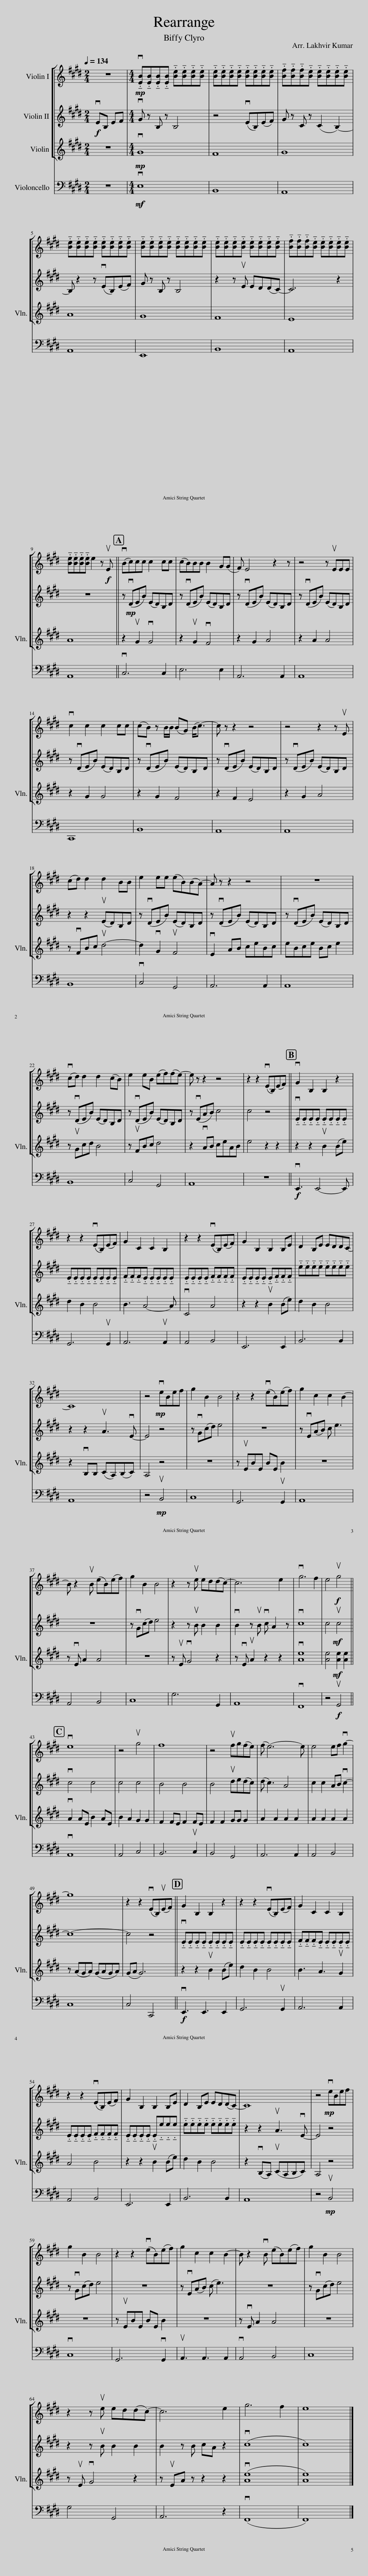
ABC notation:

X:1
%%score [ 1 2 3 ] 4
L:1/8
Q:1/4=134
M:2/4
I:linebreak $
K:E
V:1 treble
V:2 treble
V:3 treble
V:4 bass
V:1
 z4 |[M:4/4]!mp! !tenuto!.v[EB]!tenuto!.[EB]!tenuto!.[EB]!tenuto!.[EB] !tenuto!.[Be]!tenuto!.[Be]!tenuto!.[Be]!tenuto!.[Be] | !tenuto!.[Be]!tenuto!.[Be]!tenuto!.[Be]!tenuto!.[Be] !tenuto!.[Be]!tenuto!.[Be]!tenuto!.[Be]!tenuto!.[Be] | !tenuto!.[Bf]!tenuto!.[Bf]!tenuto!.[Bf]!tenuto!.[Be] !tenuto!.[Be]!tenuto!.[Be]!tenuto!.[Be]!tenuto!.[Be] |$ !tenuto!.[Be]!tenuto!.[Be]!tenuto!.[Be]!tenuto!.[Be] !tenuto!.[Be]!tenuto!.[Be]!tenuto!.[Be]!tenuto!.[Be] | %5
 !tenuto!.[Be]!tenuto!.[Be]!tenuto!.[Be]!tenuto!.[Be] !tenuto!.[Be]!tenuto!.[Be]!tenuto!.[Be]!tenuto!.[Be] | !tenuto!.[Be]!tenuto!.[Be]!tenuto!.[Be]!tenuto!.[Be] !tenuto!.[Be]!tenuto!.[Be]!tenuto!.[Be]!tenuto!.[Be] | !tenuto!.[Bf]!tenuto!.[Bf]!tenuto!.[Bf]!tenuto!.[Be] !tenuto!.[Be]!tenuto!.[Be]!tenuto!.[Be]!tenuto!.[Be] |$ !tenuto!.[Be]!tenuto!.[Be]!tenuto!.[Be]!tenuto!.[Be] e2 z!f! uE || (vBc)cc c2 cc | %10
 (cB)BB B2 G(G | F) E4 z2 z | z4 z uEEE |$ vc2 c2 c2 cc | (cB) z B/B/ (BG) (B<c-) | %15
 c z z2 z4 | z4 z2 z uE |$ (cd) d2 d2 BB | e2 ee (eB)(BA-) | A z z2 z4 | %20
 z8 |$ (vcd) d2 d2 (cB) | e2 eB (ef)(fe-) | e z z2 z4 | z2 z2 (vEB,)(EF) || %25
 vG2 B,2 B,2 z2 |$ z2 z2 (vEB,)(EF) | G2 C2 C2 B,2 | z2 z2 (vEB,)(EF) | G2 B,2 B,2 B,E | %30
 D2 B,E EDDC- |$ C8 | z4!mp! veBef | g2 B2 B4 | z2 z2 (veB)(ef) | %35
 g2 c2 c2 B2- |$ B z2 uB (eB)(ef) | g2 B2 B4 | z2 z ue ed(dc-) | c6 e2 | %40
 vg6 f2 | e4!f! ug4 ||$ ve8 | z4 ug4 | f8 | %45
 z4 ufg(fe) | (f e6-) e | e4 ef vg2- |$ g8 | z2 z2 (vEB,)(uEF) || %50
 G2 B,2 B,2 z2 | z2 z2 (vEB,)(EF) | G2 C2 C2 B,2 |$ z2 z2 (vEB,)(EF) | G2 B,2 B,2 B,E | %55
 D2 B,E ED(DC-) | C8 | z4!mp! veBef |$ g2 B2 B4 | z2 z2 (veB)(ef) | %60
 g2 c2 c2 B2- | B z2 vB (eB)(ef) | g2 B2 B4 |$ z2 z ue ed(dc-) | c6 e2 | %65
 g6 f2 | e8 |] %67
V:2
!f! vEB, EF |[M:4/4] vG z B, z B,4 | z4 (vEB,)(EF) | G z C z (C2 B,2-) |$ B, z2 z (vEB,)(EF) | %5
 G z B, z B,4 | z2 z uE ED(DC-) | C6 z2 |$ z8 || z!mp! (vDEB) (ED)B,D | %10
 z (vDEB) (ED)B,D | z (vDEB) (ED)B,D | z (vDEB) (ED)B,D |$ z (vDEB) (ED)B,D | z (vDEB) (ED)B,D | %15
 z (vDEB) (ED)B,D | z (vDEB) (ED)B,D |$ z2 z2 (uED)B,D | z (vDEB) (ED)B,D | z (vDEB) (ED)B,D | %20
 z (vDEB) (ED)B,D |$ z (vDEB) (ED)B,D | z (vDEB) (ED)B,D | z (vEAB) c4 | c4 z4 || %25
 !tenuto!.vE!tenuto!.E!tenuto!.E!tenuto!.E !tenuto!.E!tenuto!.E!tenuto!.E!tenuto!.E |$ !tenuto!.E!tenuto!.E!tenuto!.E!tenuto!.E !tenuto!.E!tenuto!.E!tenuto!.E!tenuto!.E | !tenuto!.F!tenuto!.F!tenuto!.F!tenuto!.E !tenuto!.E!tenuto!.E!tenuto!.E!tenuto!.E | !tenuto!.E!tenuto!.E!tenuto!.E!tenuto!.E !tenuto!.F!tenuto!.F!tenuto!.F!tenuto!.F | !tenuto!.E!tenuto!.E!tenuto!.E!tenuto!.E !tenuto!.E!tenuto!.F!tenuto!.F!tenuto!.F | %30
 !tenuto!.e!tenuto!.e!tenuto!.e!tenuto!.e !tenuto!.e!tenuto!.e!tenuto!.e!tenuto!.e |$ z2 z2 uA3 vE- | E4 z4 | z vG(cd) e4 | z8 | %35
 z vE(AB) c e3 |$ z8 | z vG(cd) e4 | z2 z uB B2 B2 | vB2 z uB vc A2 z | %40
 vc8 | c4!mf! uc4 ||$ vc4 c4 | c4 c4 | B4 B4 | %45
 B4 ude(dc) | (d c3) A4 | c2 c2 AB vc2- |$ c8- | c4 z4 || %50
 !tenuto!.vE!tenuto!.E!tenuto!.E!tenuto!.E !tenuto!.E!tenuto!.E!tenuto!.E!tenuto!.E | !tenuto!.E!tenuto!.E!tenuto!.E!tenuto!.E !tenuto!.E!tenuto!.E!tenuto!.E!tenuto!.E | !tenuto!.F!tenuto!.F!tenuto!.F!tenuto!.E !tenuto!.E!tenuto!.E!tenuto!.E!tenuto!.E |$ !tenuto!.E!tenuto!.E!tenuto!.E!tenuto!.E !tenuto!.F!tenuto!.F!tenuto!.F!tenuto!.F | !tenuto!.E!tenuto!.E!tenuto!.E!tenuto!.E !tenuto!.E!tenuto!.e!tenuto!.e!tenuto!.e | %55
 !tenuto!.e!tenuto!.e!tenuto!.e!tenuto!.e !tenuto!.e!tenuto!.e!tenuto!.e!tenuto!.e | z2 z2 uA3 vE- | E4 z4 |$ z vG(cd) e4 | z8 | %60
 z vE(AB) (c e3) | z8 | z vG(cd) e4 |$ z2 z uB B2 B2 | B2 z B cA z2 | %65
 (vc8 | c8) |] %67
V:3
 z4 |[M:4/4]!mp! vG8 | F8 | G8 |$ A8 | %5
 G8 | F8 | E8 |$ A8 || z2 uG2 vG4 | %10
 z2 uG2 vF4 | z2 G2 A4 | z2 A2 A4 |$ z2 G2 G4 | z2 G2 F4 | %15
 z2 F2 E4 | z2 G2 A4 |$ z vFBc ud4- | d2 vG2 uF4 | vE2 AB ceBc | %20
 eBce Bc e2 |$ z uGcd B4 | z uFBc d4 | z2 vAB ceAB | e4 z2 z2 || %25
 z2 z2 uB2 (Be) |$ d2 B2 B4 | B3 A4- A | vC4 A4 | z2 z2 uB2 (Be) | %30
 d2 B2 B4 |$ z2 vB,B, (CA,)(B,C) | A,4 z4 | z8 | z uEBE BE B2 | %35
 z8 |$ z vE A2 A4 | z8 | z uE vG4 z2 | z vE uA2 z2 z2 | %40
 v[Ae]8 | [Ae]4!mf! [Ae]2 [Ae]2 ||$ vA2 AE B2 AE | B2 A2 G2 G2 | F2 FE F2 FE | %45
 F2 F2 GG G2 | A2 A2 A2 A2 | A2 A2 A2 A2 |$ z (AGA) (GAGA) | (GA G6) || %50
 z2 z2 uB2 (Be) | d2 B2 B4 | B3 A3 uG2 |$ A4 B4 | z2 z2 uB2 (Be) | %55
 d2 B2 B4 | z2 (vB,A,) (uCA,B,C) | A,4 z4 |$ z8 | z uEBE BE B2 | %60
 z8 | z vE A2 A4 | z8 |$ z uE vG4 z2 | z uEA z z2 z2 | %65
 (v[Ae]8 | [Ae]8) |] %67
V:4
 z4 |[M:4/4]!mf! vE,8 | B,,8 | A,,8 |$ A,,8 | %5
 E,,8 | B,,8 | A,,8 |$ A,,8 || vC,6 C,2 | %10
 E,6 E,2 | A,,6 A,,2 | A,,8 |$ C,,8 | B,,8 | %15
 A,,8 | A,,8 |$ B,,8 | vC,4 G,,4 | A,,6 A,,2 | %20
 A,,8 |$ B,,8 | C,4 G,,4 | A,,8 | z8 || %25
!f! vE,,3 E,,4- E,, |$ G,,6 uG,,2 | A,,6 uA,,2 | A,,4 B,,4 | E,,6 E,,2 | %30
 B,,6 B,,2 |$ A,,8 | z4!mp! uB,,4 | C,8 | G,,6 uG,,2 | %35
 A,,8 |$ A,,4 B,,4 | C,8 | G,6 G,,2 | A,,8 | %40
 vF,,8 | z4!f! uG,,4 ||$ vA,,8 | A,,4 C,4 | B,,6 uC,2 | %45
 B,,4 G,,4 | A,,6 A,,2 | A,,4 B,,4 |$ C,8 | C,4 C,,4 || %50
!f! vE,,3 E,,3 E,,2 | G,,6 uG,,2 | A,,6 A,,2 |$ A,,4 B,,4 | E,,6 E,,2 | %55
 B,,6 B,,2 | A,,8 | z4!mp! uB,,4 |$ vC,8 | G,,6 vG,,2 | %60
 uA,,3 A,,3 A,,2 | vA,,4 B,,4 | C,8 |$ G,4 G,,4 | A,,6 z2 | %65
 (vF,,8 | F,,8) |] %67
